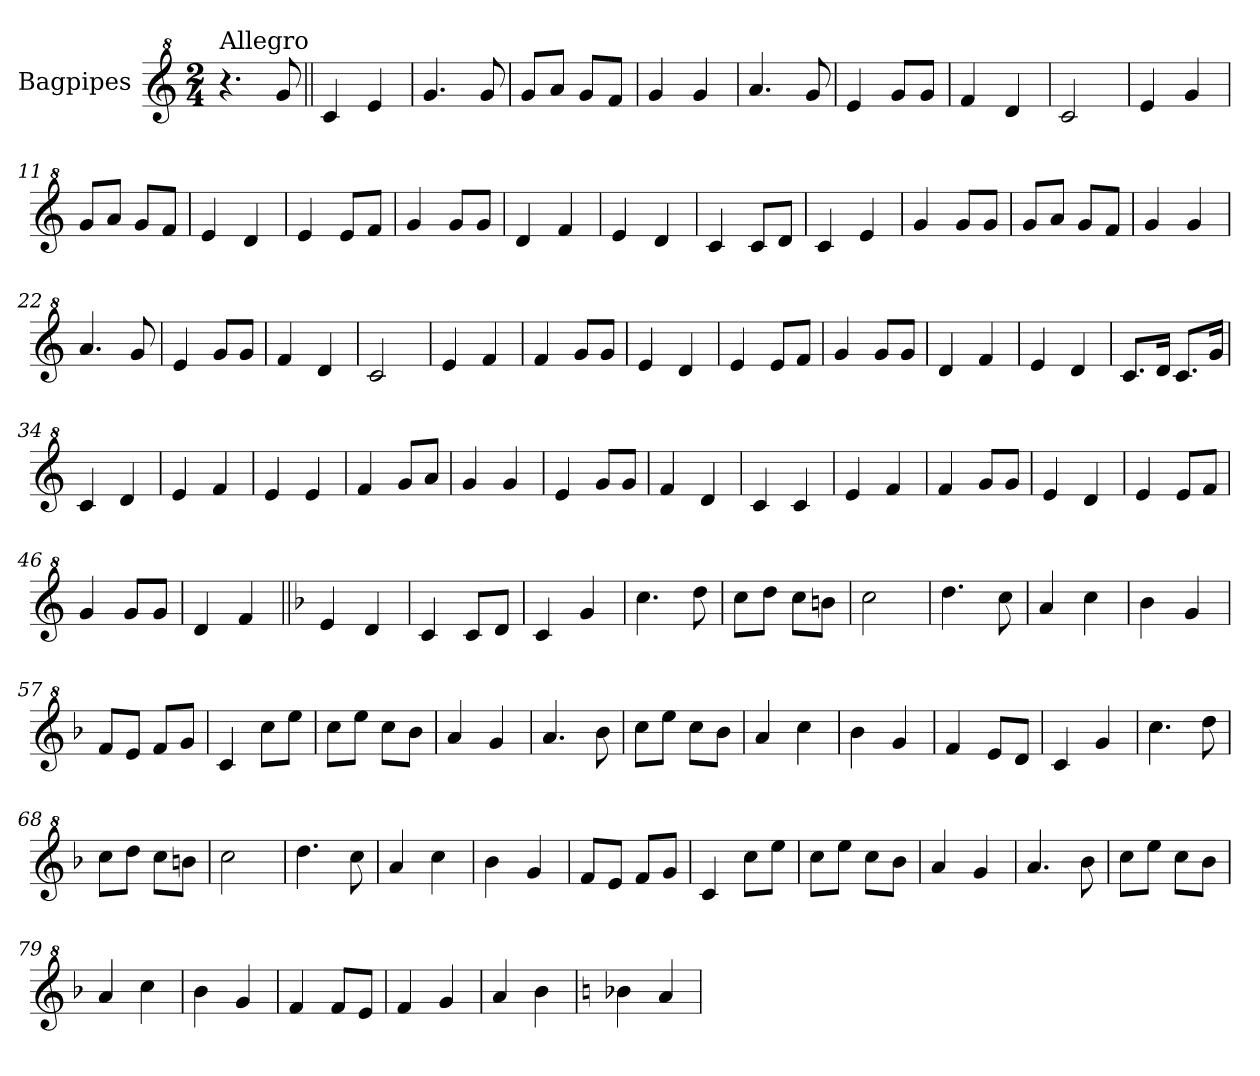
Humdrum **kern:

**kern
*part1
*staff1
*I"Bagpipes
*I'Bag
*clefG^2
*k[]
*C:
*M2/4
=1
!LO:TX:a:t=Allegro
4.r
8gg/
=2||
4cc/
4ee/
=3
4.gg/
8gg/
=4
8gg/L
8aa/J
8gg/L
8ff/J
=5
4gg/
4gg/
=6
4.aa/
8gg/
=7
4ee/
8gg/L
8gg/J
=8
4ff/
4dd/
=9
2cc/
=10
4ee/
4gg/
=11
8gg/L
8aa/J
8gg/L
8ff/J
=12
4ee/
4dd/
=13
4ee/
8ee/L
8ff/J
=14
4gg/
8gg/L
8gg/J
!!LO:LB:g=z
=15
4dd/
4ff/
=16
4ee/
4dd/
=17
4cc/
8cc/L
8dd/J
=18
4cc/
4ee/
=19
4gg/
8gg/L
8gg/J
=20
8gg/L
8aa/J
8gg/L
8ff/J
=21
4gg/
4gg/
=22
4.aa/
8gg/
=23
4ee/
8gg/L
8gg/J
=24
4ff/
4dd/
=25
2cc/
=26
4ee/
4ff/
=27
4ff/
8gg/L
8gg/J
=28
4ee/
4dd/
=29
4ee/
8ee/L
8ff/J
!!LO:LB:g=z
=30
4gg/
8gg/L
8gg/J
=31
4dd/
4ff/
=32
4ee/
4dd/
=33
8.cc/L
16dd/Jk
8.cc/L
16gg/Jk
=34
4cc/
4dd/
=35
4ee/
4ff/
=36
4ee/
4ee/
=37
4ff/
8gg/L
8aa/J
=38
4gg/
4gg/
=39
4ee/
8gg/L
8gg/J
=40
4ff/
4dd/
=41
4cc/
4cc/
=42
4ee/
4ff/
=43
4ff/
8gg/L
8gg/J
=44
4ee/
4dd/
!!LO:LB:g=z
=45
4ee/
8ee/L
8ff/J
=46
4gg/
8gg/L
8gg/J
=47
4dd/
4ff/
=48||
*k[b-]
*F:
4ee/
4dd/
=49
4cc/
8cc/L
8dd/J
=50
4cc/
4gg/
=51
4.ccc\
8ddd\
=52
8ccc\L
8ddd\J
8ccc\L
8bbn\J
=53
2ccc\
=54
4.ddd\
8ccc\
=55
4aa/
4ccc\
=56
4bb-\
4gg/
=57
8ff/L
8ee/J
8ff/L
8gg/J
=58
4cc/
8ccc\L
8eee\J
!!LO:LB:g=z
=59
8ccc\L
8eee\J
8ccc\L
8bb-\J
=60
4aa/
4gg/
=61
4.aa/
8bb-\
=62
8ccc\L
8eee\J
8ccc\L
8bb-\J
=63
4aa/
4ccc\
=64
4bb-\
4gg/
=65
4ff/
8ee/L
8dd/J
=66
4cc/
4gg/
=67
4.ccc\
8ddd\
=68
8ccc\L
8ddd\J
8ccc\L
8bbn\J
=69
2ccc\
=70
4.ddd\
8ccc\
=71
4aa/
4ccc\
=72
4bb-\
4gg/
!!LO:LB:g=z
=73
8ff/L
8ee/J
8ff/L
8gg/J
=74
4cc/
8ccc\L
8eee\J
=75
8ccc\L
8eee\J
8ccc\L
8bb-\J
=76
4aa/
4gg/
=77
4.aa/
8bb-\
=78
8ccc\L
8eee\J
8ccc\L
8bb-\J
=79
4aa/
4ccc\
=80
4bb-\
4gg/
=81
4ff/
8ff/L
8ee/J
=82
4ff/
4gg/
=83
4aa/
4bb-\
=84
*k[]
*C:
4bb-X\
4aa/
=
*-
